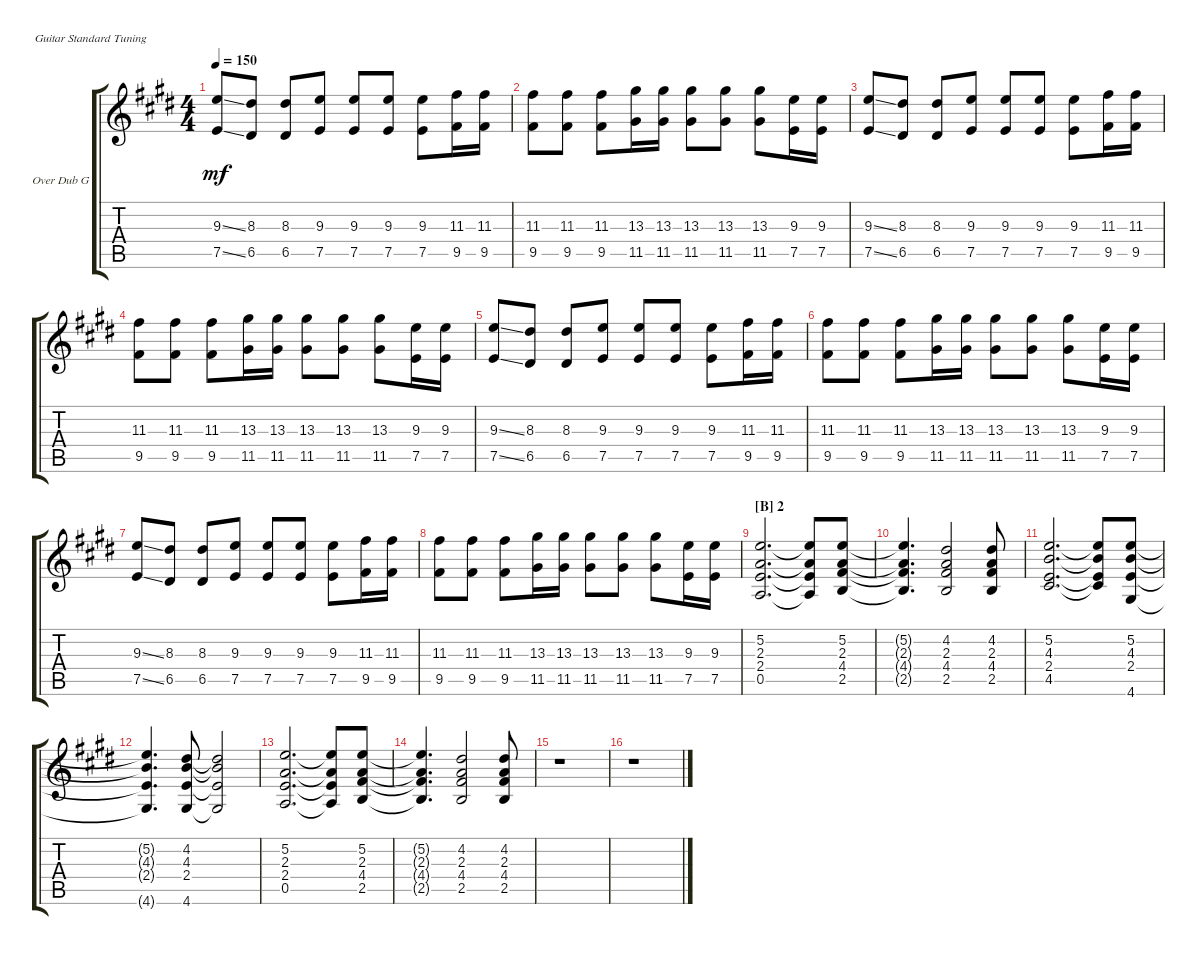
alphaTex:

\bracketExtendMode groupsimilarinstruments
\firstSystemTrackNameOrientation horizontal
\otherSystemsTrackNameOrientation horizontal
\track ("Over Dub Guitar" "Over Dub G") {instrument acousticguitarnylon}
\staff {score tabs}
\tuning (E4 B3 G3 D3 A2 E2)
\ts (4 4)
\tempo 150
\clef g2
\ks e
(7.5{ss} 9.3{ss}).8{dy mf} (6.5 8.3).8 (6.5 8.3).8 (7.5 9.3).8 (7.5 9.3).8 (7.5 9.3).8 (7.5 9.3).8 (9.5 11.3).16 (9.5 11.3).16 |
(9.5 11.3).8 (9.5 11.3).8 (9.5 11.3).8 (11.5 13.3).16 (11.5 13.3).16 (11.5 13.3).8 (11.5 13.3).8 (11.5 13.3).8 (7.5 9.3).16 (7.5 9.3).16 |
(7.5{ss} 9.3{ss}).8 (6.5 8.3).8 (6.5 8.3).8 (7.5 9.3).8 (7.5 9.3).8 (7.5 9.3).8 (7.5 9.3).8 (9.5 11.3).16 (9.5 11.3).16 |
(9.5 11.3).8 (9.5 11.3).8 (9.5 11.3).8 (11.5 13.3).16 (11.5 13.3).16 (11.5 13.3).8 (11.5 13.3).8 (11.5 13.3).8 (7.5 9.3).16 (7.5 9.3).16 |
(7.5{ss} 9.3{ss}).8 (6.5 8.3).8 (6.5 8.3).8 (7.5 9.3).8 (7.5 9.3).8 (7.5 9.3).8 (7.5 9.3).8 (9.5 11.3).16 (9.5 11.3).16 |
(9.5 11.3).8 (9.5 11.3).8 (9.5 11.3).8 (11.5 13.3).16 (11.5 13.3).16 (11.5 13.3).8 (11.5 13.3).8 (11.5 13.3).8 (7.5 9.3).16 (7.5 9.3).16 |
(7.5{ss} 9.3{ss}).8 (6.5 8.3).8 (6.5 8.3).8 (7.5 9.3).8 (7.5 9.3).8 (7.5 9.3).8 (7.5 9.3).8 (9.5 11.3).16 (9.5 11.3).16 |
(9.5 11.3).8 (9.5 11.3).8 (9.5 11.3).8 (11.5 13.3).16 (11.5 13.3).16 (11.5 13.3).8 (11.5 13.3).8 (11.5 13.3).8 (7.5 9.3).16 (7.5 9.3).16 |
\section ("B" "2")
(0.5 2.4 2.3 5.2).2{d} (0.5{t} 2.4{t} 2.3{t} 5.2{t}).8 (4.4 2.3 5.2 2.5).8 |
(4.4{t} 2.3{t} 5.2{t} 2.5{t}).4{d} (4.4 2.3 4.2 2.5).2 (4.4 2.3 4.2 2.5).8 |
(4.5 2.4 4.3 5.2).2{d} (4.5{t} 2.4{t} 4.3{t} 5.2{t}).8 (4.6 2.4 4.3 5.2).8 |
(4.6{t} 2.4{t} 4.3{t} 5.2{t}).4{d} (4.6 2.4 4.3 4.2).8 (4.6{t} 2.4{t} 4.3{t} 4.2{t}).2 |
(0.5 2.4 2.3 5.2).2{d} (0.5{t} 2.4{t} 2.3{t} 5.2{t}).8 (4.4 2.3 5.2 2.5).8 |
(4.4{t} 2.3{t} 5.2{t} 2.5{t}).4{d} (4.4 2.3 4.2 2.5).2 (4.4 2.3 4.2 2.5).8 |
r.1 |
r.1
